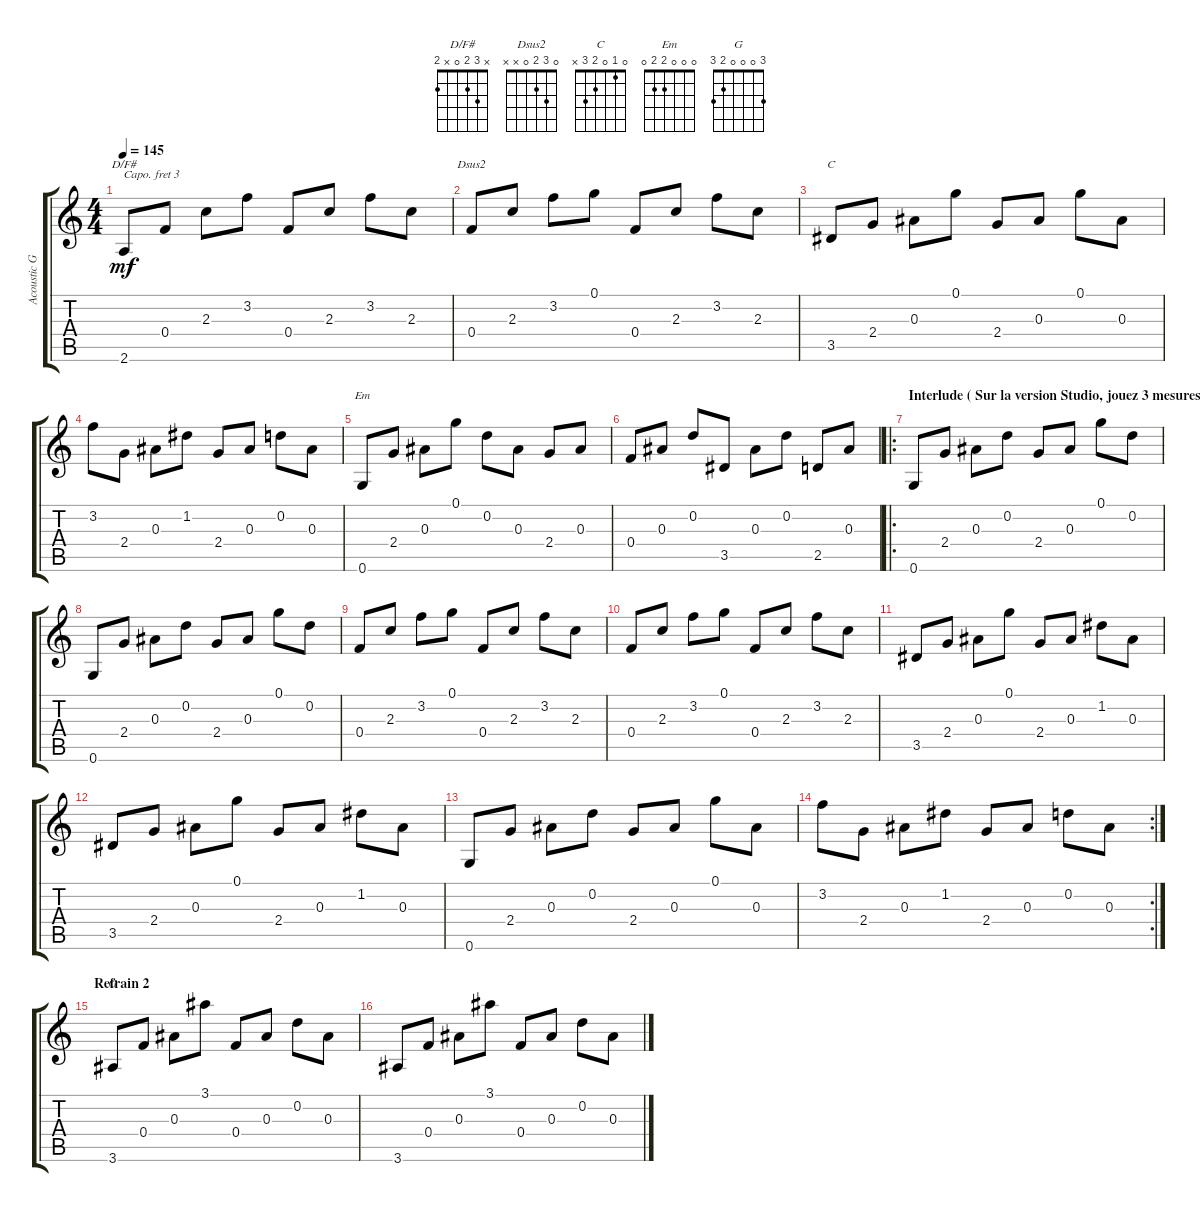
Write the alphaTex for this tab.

\track ("Acoustic Guitar (Steel)" "Acoustic G") {instrument acousticguitarsteel}
\staff {score tabs}
\capo 3
\tuning (E4 B3 G3 D3 A2 E2) {hide}
\chord ("D/F#" x 3 2 0 x 2)
\chord ("Dsus2" 0 3 2 0 x x)
\chord ("C" 0 1 0 2 3 x)
\chord ("Em" 0 0 0 2 2 0)
\chord ("G" 3 0 0 0 2 3)
\ts (4 4)
\tempo 145
\clef g2
\ks c
2.6.8{ch "D/F#" dy mf} 0.4.8 2.3.8 3.2.8 0.4.8 2.3.8 3.2.8 2.3.8 |
0.4.8{ch "Dsus2"} 2.3.8 3.2.8 0.1.8 0.4.8 2.3.8 3.2.8 2.3.8 |
3.5.8{ch "C"} 2.4.8 0.3.8 0.1.8 2.4.8 0.3.8 0.1.8 0.3.8 |
3.2.8 2.4.8 0.3.8 1.2.8 2.4.8 0.3.8 0.2.8 0.3.8 |
0.6.8{ch "Em"} 2.4.8 0.3.8 0.1.8 0.2.8 0.3.8 2.4.8 0.3.8 |
0.4.8 0.3.8 0.2.8 3.5.8 0.3.8 0.2.8 2.5.8 0.3.8 |
\ro
\section ("" "Interlude ( Sur la version Studio, jouez 3 mesures de Em au lieu de 2 )")
0.6.8 2.4.8 0.3.8 0.2.8 2.4.8 0.3.8 0.1.8 0.2.8 |
0.6.8 2.4.8 0.3.8 0.2.8 2.4.8 0.3.8 0.1.8 0.2.8 |
0.4.8 2.3.8 3.2.8 0.1.8 0.4.8 2.3.8 3.2.8 2.3.8 |
0.4.8 2.3.8 3.2.8 0.1.8 0.4.8 2.3.8 3.2.8 2.3.8 |
3.5.8 2.4.8 0.3.8 0.1.8 2.4.8 0.3.8 1.2.8 0.3.8 |
3.5.8 2.4.8 0.3.8 0.1.8 2.4.8 0.3.8 1.2.8 0.3.8 |
0.6.8 2.4.8 0.3.8 0.2.8 2.4.8 0.3.8 0.1.8 0.3.8 |
\rc 2
3.2.8 2.4.8 0.3.8 1.2.8 2.4.8 0.3.8 0.2.8 0.3.8 |
\section ("" "Refrain 2")
3.6.8{ch "G"} 0.4.8 0.3.8 3.1.8 0.4.8 0.3.8 0.2.8 0.3.8 |
3.6.8 0.4.8 0.3.8 3.1.8 0.4.8 0.3.8 0.2.8 0.3.8
